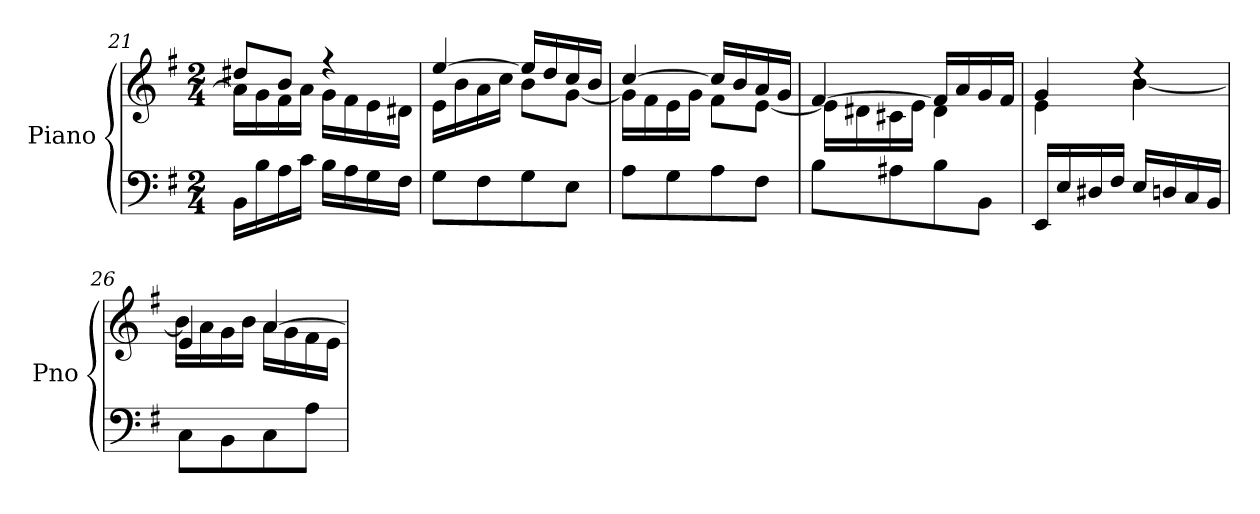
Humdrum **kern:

**kern	**kern
*part1	*part1
*staff2	*staff1
*I"Piano	*
*I'Pno	*
*clefF4	*clefG2
*k[f#]	*k[f#]
*M2/4	*M2/4
=21	=21
*	*^
16BB\LL	8dd#X/L	16a\LL]
16B\	.	16g\
16A\	8b/J	16f#\
16c\JJ	.	16a\JJ
16B\LL	4r	16g\LL
16A\	.	16f#\
16G\	.	16e\
16F#\JJ	.	16d#X\JJ
=22	=22	=22
8G\L	[4ee/	16e\LL
.	.	16b\
8F#\	.	16a\
.	.	16cc\JJ
8G\	16ee/LL]	8b\L
.	16dd/	.
8E\J	16cc/	[8g\J
.	16b/JJ	.
=23	=23	=23
8A\L	[4cc/	16g\LL]
.	.	16f#\
8G\	.	16e\
.	.	16g\JJ
8A\	16cc/LL]	8f#\L
.	16b/	.
8F#\J	16a/	[8e\J
.	16g/JJ	.
=24	=24	=24
8B\L	[4f#/	16e\LL]
.	.	16d#X\
8A#X\	.	16c#X\
.	.	16e\JJ
8B\	16f#/LL]	4d#\
.	16a/	.
8BB\J	16g/	.
.	16f#/JJ	.
!!LO:PB:g=z	!!
=25	=25	=25
16EE/LL	4g/	4e\
16E/	.	.
16D#X/	.	.
16F#/JJ	.	.
16E/LL	4rdd	[4b\
16Dn/	.	.
16C/	.	.
16BB/JJ	.	.
=26	=26	=26
8C\L	4e/	16b\LL]
.	.	16a\
8BB\	.	16g\
.	.	16b\JJ
8C\	[4a/	16a\LL
.	.	16g\
8A\J	.	16f#\
.	.	16e\JJ
*	*v	*v
=	=
*-	*-
